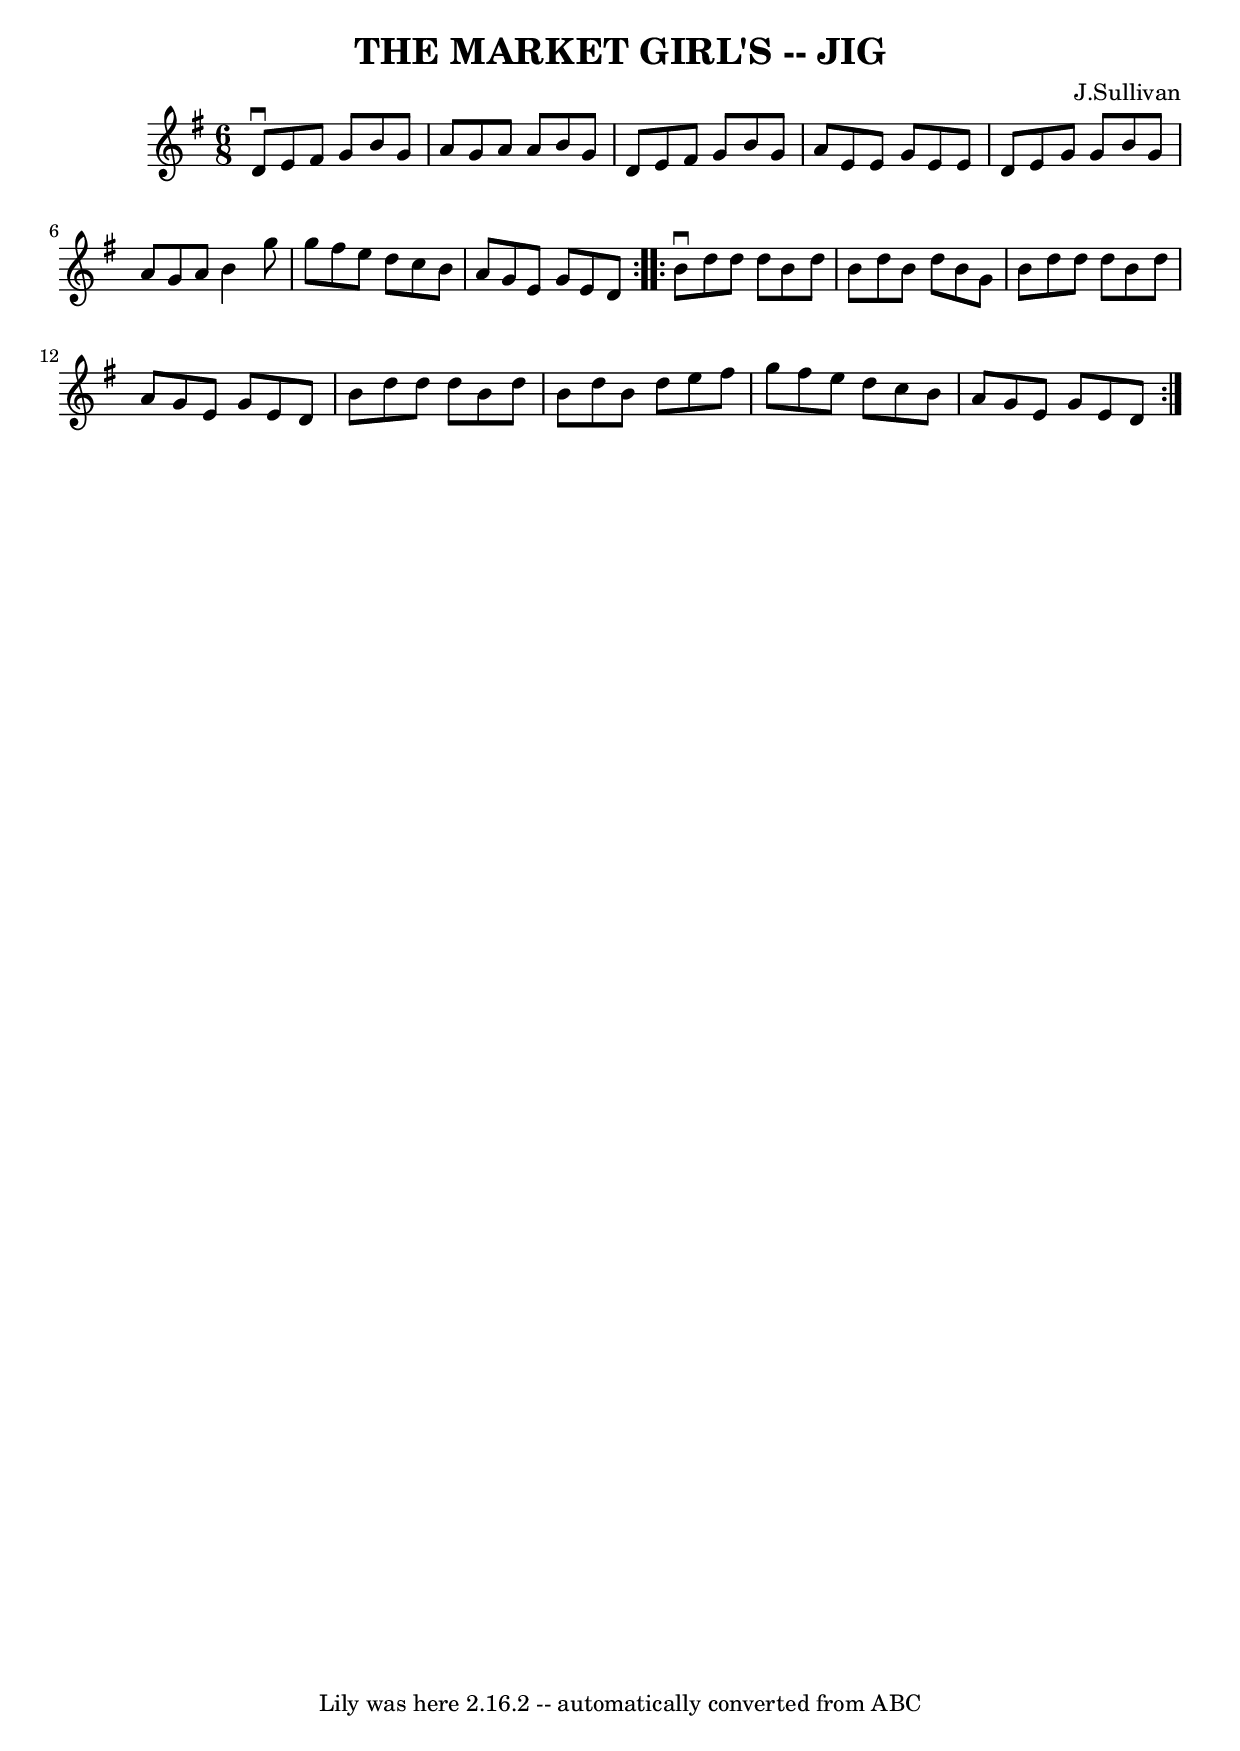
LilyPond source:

\version "2.16.2"
\include "Mammoth.ily"
\header {
  %% book = "Ryan's Mammoth Collection of Fiddle Tunes"
  composer = "J.Sullivan"
  crossRefNumber = "1"
  footnotes = ""
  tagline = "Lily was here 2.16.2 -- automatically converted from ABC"
  title = "THE MARKET GIRL'S -- JIG"

}
voicedefault =  {



  \repeat volta 2 {

    \time 6/8 
    \key g \major     d'8^\downbow e'8 fis'8 g'8 b'8 g'8      |
    a'8 g'8 a'8 a'8 b'8 g'8    |
    d'8 e'8         fis'8 g'8 b'8 g'8     |
    a'8 e'8 e'8 g'8 e'8 e'8  |
    d'8 e'8 g'8 g'8 b'8 g'8    |
    a'8         g'8 a'8 b'4 g''8     |
    g''8 fis''8 e''8 d''8 c''8       b'8     |
    a'8 g'8 e'8 g'8 e'8 d'8    
  }     

  \repeat volta 2 {     b'8^\downbow d''8 d''8 d''8 b'8 d''8      |
    b'8 d''8 b'8 d''8 b'8 g'8    |
    b'8 d''8        d''8 d''8 b'8 d''8     |
    a'8 g'8 e'8 g'8 e'8         d'8         |
    b'8 d''8 d''8 d''8 b'8 d''8    |
         b'8 d''8 b'8 d''8 e''8 fis''8     |
    g''8 fis''8         e''8 d''8 c''8 b'8     |
    a'8 g'8 e'8 g'8 e'8    
    d'8    
  }   

}

\score{
  <<

    \context Staff="default"
    {
      \voicedefault 
      
    }

  >>
  \layout {
    
  }
  \midi {
  }

}
